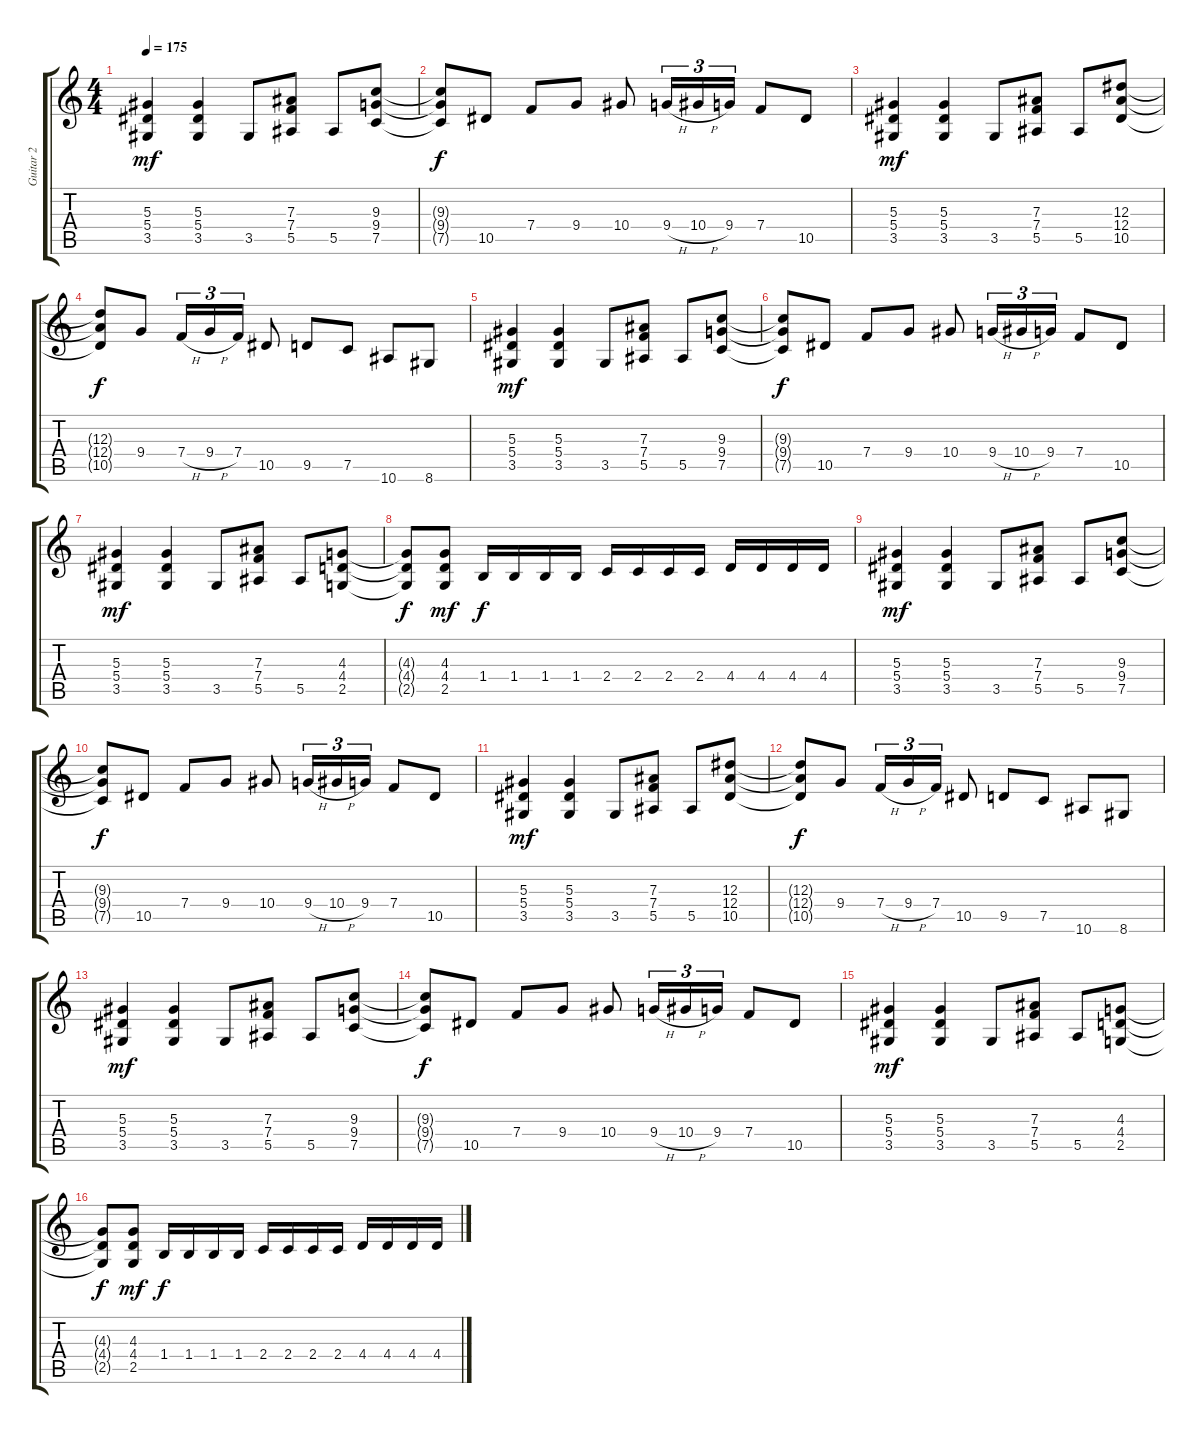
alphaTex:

\track ("Guitar 2" "Guitar 2") {instrument distortionguitar}
\staff {score tabs}
\tuning (C4 G3 Eb3 Bb2 F2 C2) {hide}
\ts (4 4)
\tempo 175
\clef g2
\ks c
(5.3 5.4 3.5).4{dy mf} (5.3 5.4 3.5).4 3.5.8 (7.3 7.4 5.5).8 5.5.8 (9.3 9.4 7.5).8 |
(9.3{t} 9.4{t} 7.5{t}).8{dy f} 10.5.8 7.4.8 9.4.8 10.4.8 9.4{h}.16{tu (3 2)} 10.4{h}.16{tu (3 2)} 9.4.16{tu (3 2)} 7.4.8 10.5.8 |
(5.3 5.4 3.5).4{dy mf} (5.3 5.4 3.5).4 3.5.8 (7.3 7.4 5.5).8 5.5.8 (12.3 12.4 10.5).8 |
(12.3{t} 12.4{t} 10.5{t}).8{dy f} 9.4.8 7.4{h}.16{tu (3 2)} 9.4{h}.16{tu (3 2)} 7.4.16{tu (3 2)} 10.5.8 9.5.8 7.5.8 10.6.8 8.6.8 |
(5.3 5.4 3.5).4{dy mf} (5.3 5.4 3.5).4 3.5.8 (7.3 7.4 5.5).8 5.5.8 (9.3 9.4 7.5).8 |
(9.3{t} 9.4{t} 7.5{t}).8{dy f} 10.5.8 7.4.8 9.4.8 10.4.8 9.4{h}.16{tu (3 2)} 10.4{h}.16{tu (3 2)} 9.4.16{tu (3 2)} 7.4.8 10.5.8 |
(5.3 5.4 3.5).4{dy mf} (5.3 5.4 3.5).4 3.5.8 (7.3 7.4 5.5).8 5.5.8 (4.3 4.4 2.5).8 |
(4.3{t} 4.4{t} 2.5{t}).8{dy f} (4.3 4.4 2.5).8{dy mf} 1.4.16{dy f} 1.4.16 1.4.16 1.4.16 2.4.16 2.4.16 2.4.16 2.4.16 4.4.16 4.4.16 4.4.16 4.4.16 |
(5.3 5.4 3.5).4{dy mf} (5.3 5.4 3.5).4 3.5.8 (7.3 7.4 5.5).8 5.5.8 (9.3 9.4 7.5).8 |
(9.3{t} 9.4{t} 7.5{t}).8{dy f} 10.5.8 7.4.8 9.4.8 10.4.8 9.4{h}.16{tu (3 2)} 10.4{h}.16{tu (3 2)} 9.4.16{tu (3 2)} 7.4.8 10.5.8 |
(5.3 5.4 3.5).4{dy mf} (5.3 5.4 3.5).4 3.5.8 (7.3 7.4 5.5).8 5.5.8 (12.3 12.4 10.5).8 |
(12.3{t} 12.4{t} 10.5{t}).8{dy f} 9.4.8 7.4{h}.16{tu (3 2)} 9.4{h}.16{tu (3 2)} 7.4.16{tu (3 2)} 10.5.8 9.5.8 7.5.8 10.6.8 8.6.8 |
(5.3 5.4 3.5).4{dy mf} (5.3 5.4 3.5).4 3.5.8 (7.3 7.4 5.5).8 5.5.8 (9.3 9.4 7.5).8 |
(9.3{t} 9.4{t} 7.5{t}).8{dy f} 10.5.8 7.4.8 9.4.8 10.4.8 9.4{h}.16{tu (3 2)} 10.4{h}.16{tu (3 2)} 9.4.16{tu (3 2)} 7.4.8 10.5.8 |
(5.3 5.4 3.5).4{dy mf} (5.3 5.4 3.5).4 3.5.8 (7.3 7.4 5.5).8 5.5.8 (4.3 4.4 2.5).8 |
(4.3{t} 4.4{t} 2.5{t}).8{dy f} (4.3 4.4 2.5).8{dy mf} 1.4.16{dy f} 1.4.16 1.4.16 1.4.16 2.4.16 2.4.16 2.4.16 2.4.16 4.4.16 4.4.16 4.4.16 4.4.16
